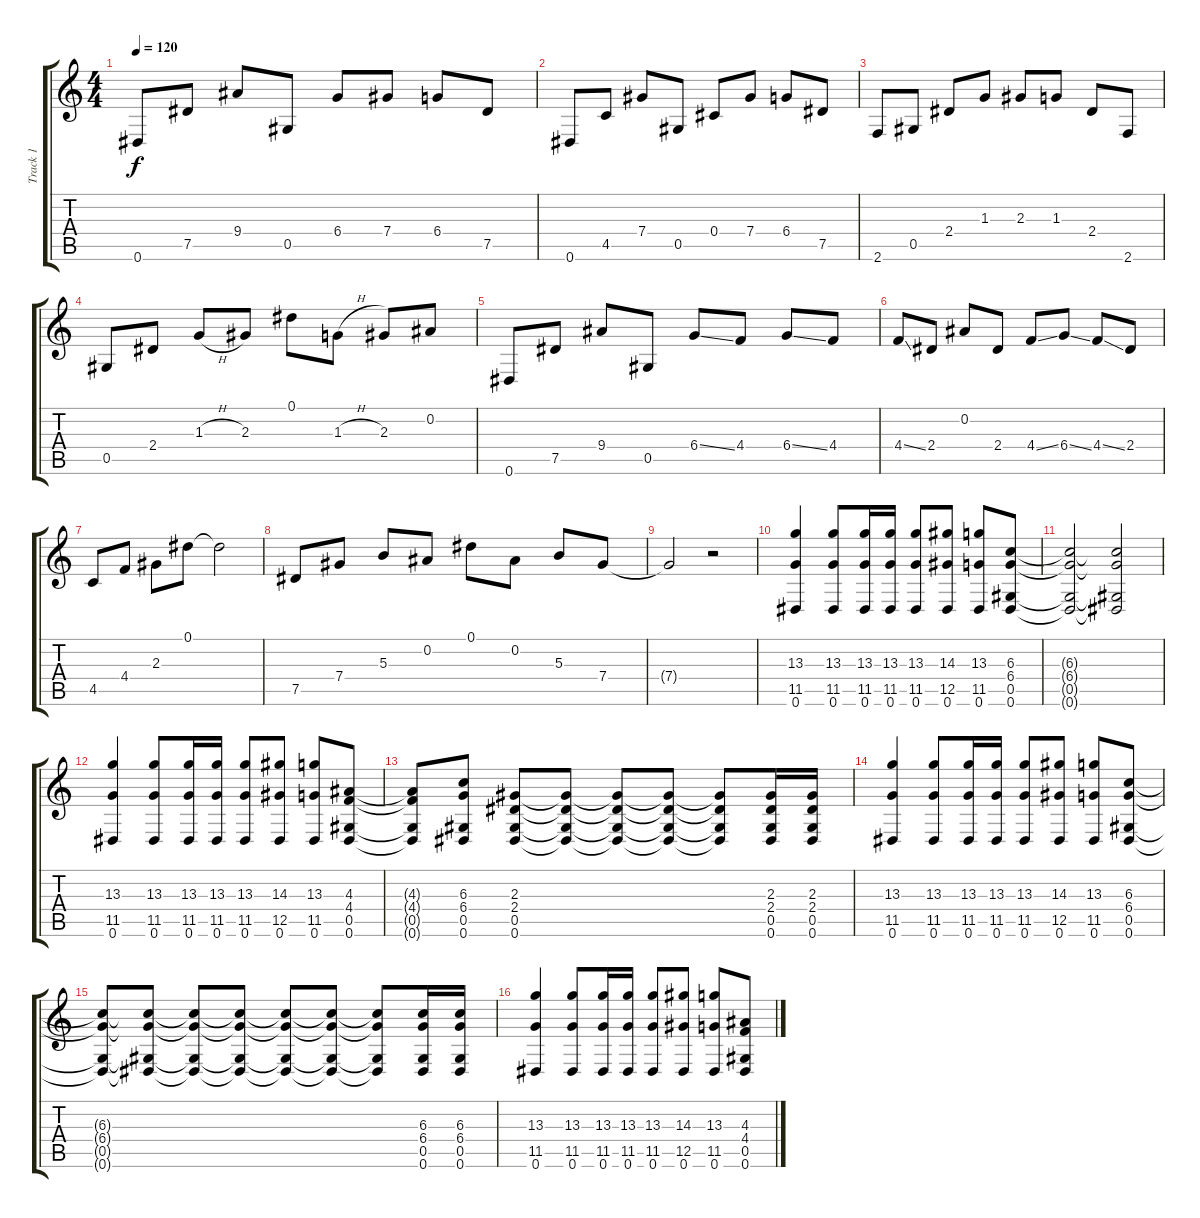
\track ("Track 1" "Track 1") {instrument acousticguitarnylon}
\staff {score tabs}
\tuning (Eb4 Bb3 Gb3 Db3 Ab2 Eb2) {hide}
\ts (4 4)
\tempo 120
\clef g2
\ks c
0.6.8{dy f instrument acousticguitarnylon} 7.5.8 9.4.8 0.5.8 6.4.8 7.4.8 6.4.8 7.5.8 |
0.6.8 4.5.8 7.4.8 0.5.8 0.4.8 7.4.8 6.4.8 7.5.8 |
2.6.8 0.5.8 2.4.8 1.3.8 2.3.8 1.3.8 2.4.8 2.6.8 |
0.5.8 2.4.8 1.3{h}.8 2.3.8 0.1.8 1.3{h}.8 2.3.8 0.2.8 |
0.6.8 7.5.8 9.4.8 0.5.8 6.4{ss}.8 4.4.8 6.4{ss}.8 4.4.8 |
4.4{ss}.8 2.4.8 0.2.8 2.4.8 4.4{ss}.8 6.4{ss}.8 4.4{ss}.8 2.4.8 |
4.5.8 4.4.8 2.3.8 0.1.8 0.1{t}.2 |
7.5.8 7.4.8 5.3.8 0.2.8 0.1.8 0.2.8 5.3.8 7.4.8 |
7.4{t}.2 r.2 |
(13.3 11.5 0.6).4 (13.3 11.5 0.6).8 (13.3 11.5 0.6).16 (13.3 11.5 0.6).16 (13.3 11.5 0.6).8 (14.3 12.5 0.6).8 (13.3 11.5 0.6).8 (6.3 6.4 0.5 0.6).8 |
(6.3{t} 6.4{t} 0.5{t} 0.6{t}).2 (6.3{t} 6.4{t} 0.5{t} 0.6{t}).2 |
(13.3 11.5 0.6).4 (13.3 11.5 0.6).8 (13.3 11.5 0.6).16 (13.3 11.5 0.6).16 (13.3 11.5 0.6).8 (14.3 12.5 0.6).8 (13.3 11.5 0.6).8 (4.3 4.4 0.5 0.6).8 |
(4.3{t} 4.4{t} 0.5{t} 0.6{t}).8 (6.3 6.4 0.5 0.6).8 (2.3 2.4 0.5 0.6).8 (2.3{t} 2.4{t} 0.5{t} 0.6{t}).8 (2.3{t} 2.4{t} 0.5{t} 0.6{t}).8 (2.3{t} 2.4{t} 0.5{t} 0.6{t}).8 (2.3{t} 2.4{t} 0.5{t} 0.6{t}).8 (2.3 2.4 0.5 0.6).16 (2.3 2.4 0.5 0.6).16 |
(13.3 11.5 0.6).4 (13.3 11.5 0.6).8 (13.3 11.5 0.6).16 (13.3 11.5 0.6).16 (13.3 11.5 0.6).8 (14.3 12.5 0.6).8 (13.3 11.5 0.6).8 (6.3 6.4 0.5 0.6).8 |
(6.3{t} 6.4{t} 0.5{t} 0.6{t}).8 (6.3{t} 6.4{t} 0.5{t} 0.6{t}).8 (6.3{t} 6.4{t} 0.5{t} 0.6{t}).8 (6.3{t} 6.4{t} 0.5{t} 0.6{t}).8 (6.3{t} 6.4{t} 0.5{t} 0.6{t}).8 (6.3{t} 6.4{t} 0.5{t} 0.6{t}).8 (6.3{t} 6.4{t} 0.5{t} 0.6{t}).8 (6.3 6.4 0.5 0.6).16 (6.3 6.4 0.5 0.6).16 |
(13.3 11.5 0.6).4 (13.3 11.5 0.6).8 (13.3 11.5 0.6).16 (13.3 11.5 0.6).16 (13.3 11.5 0.6).8 (14.3 12.5 0.6).8 (13.3 11.5 0.6).8 (4.3 4.4 0.5 0.6).8
